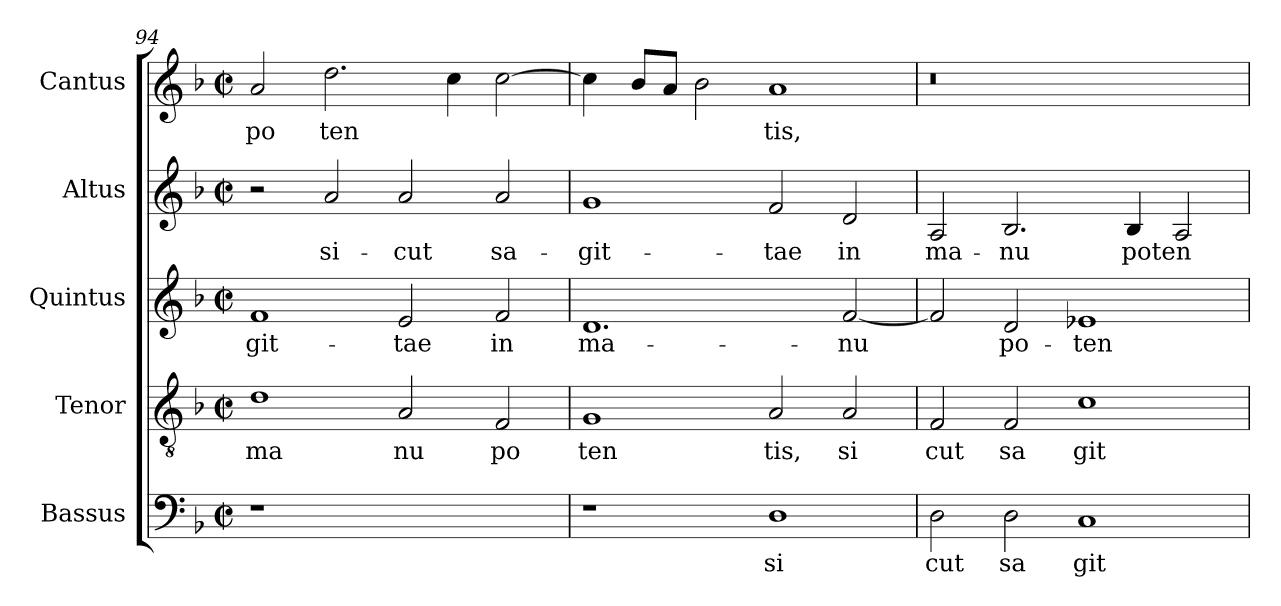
**kern	**text	**kern	**text	**kern	**text	**kern	**text	**kern	**text
*part5	*part5	*part4	*part4	*part3	*part3	*part2	*part2	*part1	*part1
*staff5	*staff5	*staff4	*staff4	*staff3	*staff3	*staff2	*staff2	*staff1	*staff1
*I"Bassus	*	*I"Tenor	*	*I"Quintus	*	*I"Altus	*	*I"Cantus	*
!!LO:PB:g=z
*clefF4	*	*clefGv2	*	*clefG2	*	*clefG2	*	*clefG2	*
*k[b-]	*	*k[b-]	*	*k[b-]	*	*k[b-]	*	*k[b-]	*
*F:	*	*F:	*	*F:	*	*F:	*	*F:	*
*M2/2	*	*M2/2	*	*M2/2	*	*M2/2	*	*M2/2	*
*met(c|)	*	*met(c|)	*	*met(c|)	*	*met(c|)	*	*met(c|)	*
=94	=94	=94	=94	=94	=94	=94	=94	=94	=94
!	!	!	!LO:LY:b:cj	!	!LO:LY:b:cj	!	!	!	!LO:LY:b:cj
1r	.	1d	ma	1f	git-	2r	.	2a/	po
!	!	!	!	!	!	!	!LO:LY:b:cj	!	!LO:LY:b:cj
.	.	.	.	.	.	2a/	si-	2.dd\	ten
!	!	!	!LO:LY:b:cj	!	!LO:LY:b:cj	!	!LO:LY:b:cj	!	!
1ryy	.	2A/	nu	2e/	-tae	2a/	-cut	.	.
!	!	!	!	!	!	!	!	!	!LO:LY:b:cj
.	.	.	.	.	.	.	.	4cc\	.
!	!	!	!LO:LY:b:cj	!	!LO:LY:b:cj	!	!LO:LY:b:cj	!	!LO:LY:b:cj
.	.	2F/	po	2f/	in	2a/	sa-	[>2cc\	.
=95	=95	=95	=95	=95	=95	=95	=95	=95	=95
!	!	!	!LO:LY:b:cj	!	!LO:LY:b:cj	!	!LO:LY:b:cj	!	!LO:LY:b:cj
1r	.	1G	ten	1.d	ma-	1g	-git-	4cc\]	.
!	!	!	!	!	!	!	!	!	!LO:LY:b:cj
.	.	.	.	.	.	.	.	8b-/L	.
!	!	!	!	!	!	!	!	!	!LO:LY:b:cj
.	.	.	.	.	.	.	.	8a/J	.
!	!	!	!	!	!	!	!	!	!LO:LY:b:cj
.	.	.	.	.	.	.	.	2b-\	.
!	!LO:LY:b:cj	!	!LO:LY:b:cj	!	!	!	!LO:LY:b:cj	!	!LO:LY:b:cj
1D	si	2A/	tis,	.	.	2f/	-tae	1a	tis,
!	!	!	!LO:LY:b:cj	!	!LO:LY:b:cj	!	!LO:LY:b:cj	!	!
.	.	2A/	si	[<2f/	-nu	2d/	in	.	.
=96	=96	=96	=96	=96	=96	=96	=96	=96	=96
!	!LO:LY:b:cj	!	!LO:LY:b:cj	!	!LO:LY:b:cj	!	!LO:LY:b:cj	!	!
2D\	cut	2F/	cut	2f/]	.	2A/	ma-	0r	.
!	!LO:LY:b:cj	!	!LO:LY:b:cj	!	!LO:LY:b:cj	!	!LO:LY:b:cj	!	!
2D\	sa	2F/	sa	2d/	po-	2.B-/	-nu	.	.
!	!LO:LY:b:cj	!	!LO:LY:b:cj	!	!LO:LY:b:cj	!	!	!	!
1C	git	1c	git	1e-X	-ten-	.	.	.	.
!	!	!	!	!	!	!	!LO:LY:b:cj	!	!
.	.	.	.	.	.	4B-/	poten-	.	.
!	!	!	!	!	!	!	!LO:LY:b:cj	!	!
.	.	.	.	.	.	2A/	--	.	.
=	=	=	=	=	=	=	=	=	=
*-	*-	*-	*-	*-	*-	*-	*-	*-	*-
